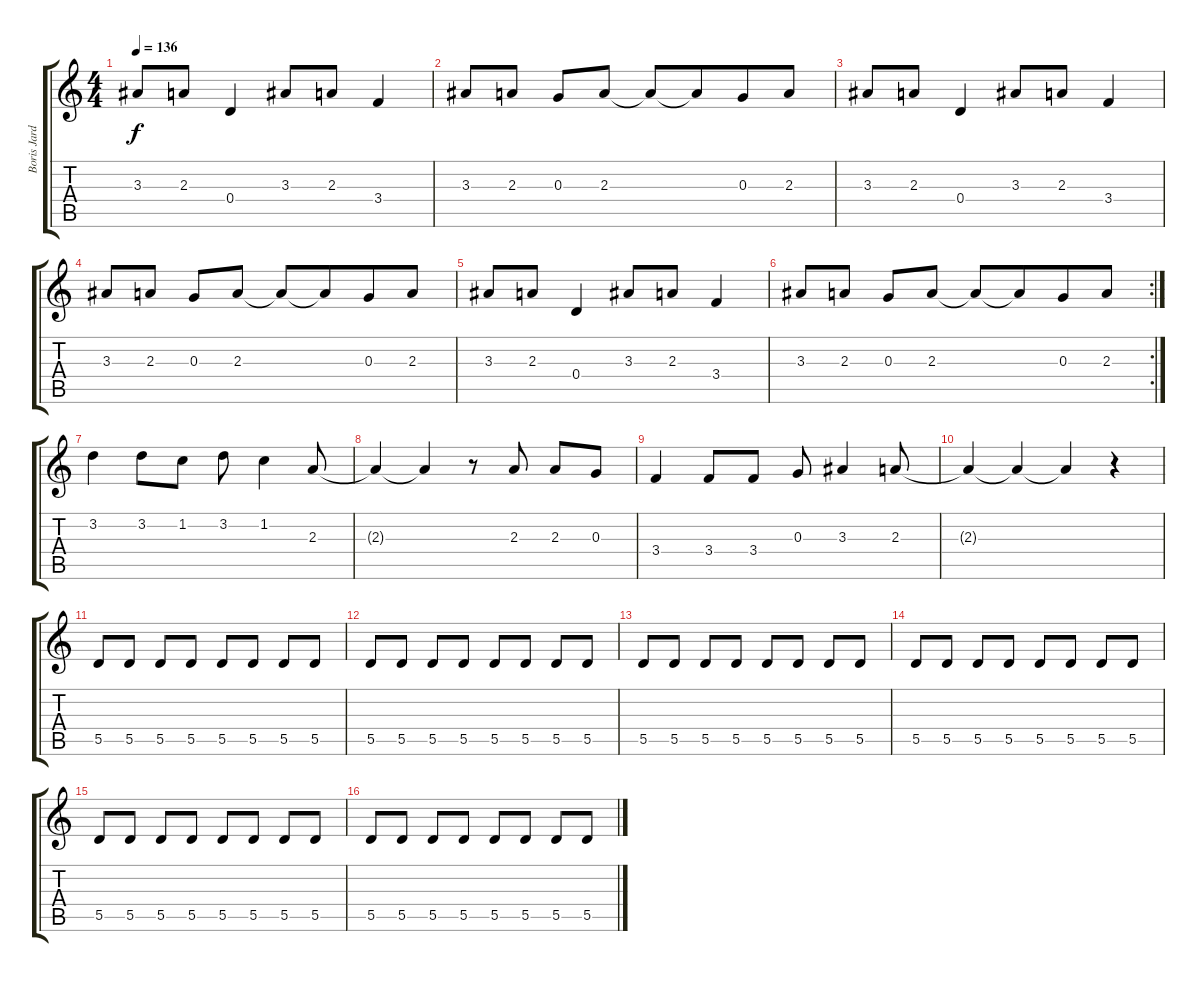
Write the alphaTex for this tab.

\track ("Boris Jardel" "Boris Jard") {instrument overdrivenguitar}
\staff {score tabs}
\tuning (E4 B3 G3 D3 A2 E2) {hide}
\ts (4 4)
\tempo 136
\clef g2
\ks c
3.3.8{dy f} 2.3.8 0.4.4 3.3.8 2.3.8 3.4.4 |
3.3.8 2.3.8 0.3.8 2.3.8 2.3{t}.8 2.3{t}.8{beam merge} 0.3.8 2.3.8 |
3.3.8 2.3.8 0.4.4 3.3.8 2.3.8 3.4.4 |
3.3.8 2.3.8 0.3.8 2.3.8 2.3{t}.8 2.3{t}.8{beam merge} 0.3.8 2.3.8 |
3.3.8 2.3.8 0.4.4 3.3.8 2.3.8 3.4.4 |
\rc 2
3.3.8 2.3.8 0.3.8 2.3.8 2.3{t}.8 2.3{t}.8{beam merge} 0.3.8 2.3.8 |
3.2.4 3.2.8 1.2.8 3.2.8 1.2.4 2.3.8 |
2.3{t}.4 2.3{t}.4 r.8 2.3.8 2.3.8 0.3.8 |
3.4.4 3.4.8 3.4.8 0.3.8 3.3.4 2.3.8 |
2.3{t}.4 2.3{t}.4 2.3{t}.4 r.4 |
5.5.8 5.5.8 5.5.8 5.5.8 5.5.8 5.5.8 5.5.8 5.5.8 |
5.5.8 5.5.8 5.5.8 5.5.8 5.5.8 5.5.8 5.5.8 5.5.8 |
5.5.8 5.5.8 5.5.8 5.5.8 5.5.8 5.5.8 5.5.8 5.5.8 |
5.5.8 5.5.8 5.5.8 5.5.8 5.5.8 5.5.8 5.5.8 5.5.8 |
5.5.8 5.5.8 5.5.8 5.5.8 5.5.8 5.5.8 5.5.8 5.5.8 |
5.5.8 5.5.8 5.5.8 5.5.8 5.5.8 5.5.8 5.5.8 5.5.8
